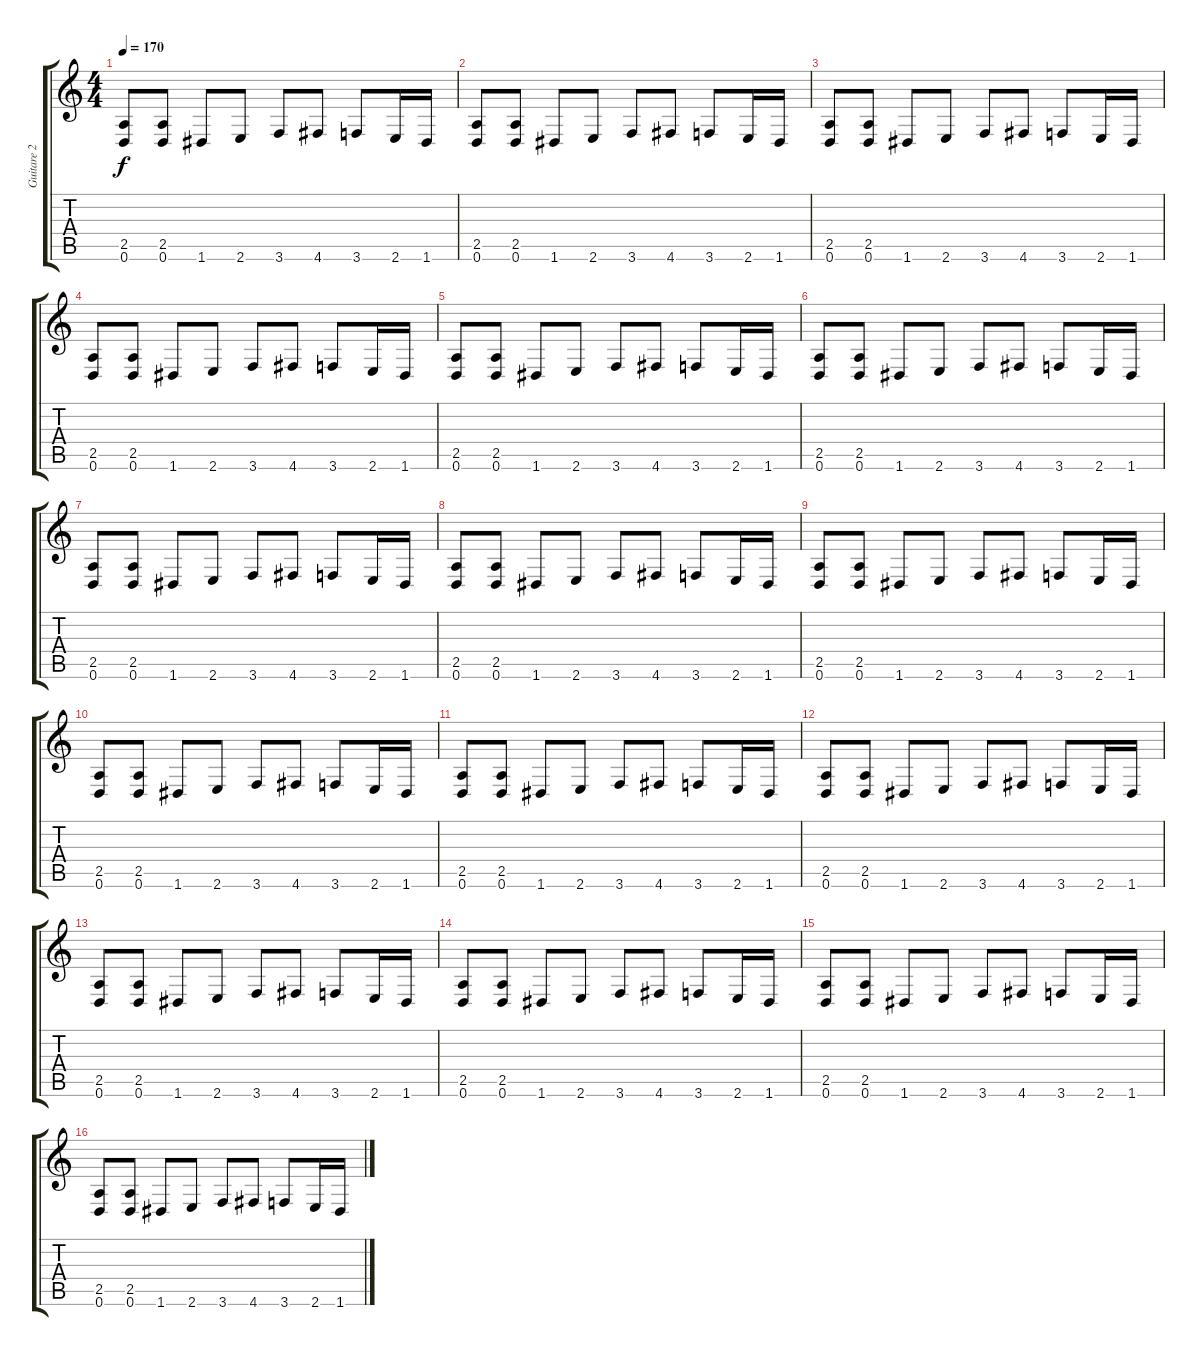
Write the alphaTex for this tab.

\track ("Guitare 2" "Guitare 2") {instrument overdrivenguitar}
\staff {score tabs}
\tuning (D4 A3 F3 C3 G2 D2) {hide}
\ts (4 4)
\tempo 170
\clef g2
\ks c
(2.5 0.6).8{dy f} (2.5 0.6).8 1.6.8 2.6.8 3.6.8 4.6.8 3.6.8 2.6.16 1.6.16 |
(2.5 0.6).8 (2.5 0.6).8 1.6.8 2.6.8 3.6.8 4.6.8 3.6.8 2.6.16 1.6.16 |
(2.5 0.6).8 (2.5 0.6).8 1.6.8 2.6.8 3.6.8 4.6.8 3.6.8 2.6.16 1.6.16 |
(2.5 0.6).8 (2.5 0.6).8 1.6.8 2.6.8 3.6.8 4.6.8 3.6.8 2.6.16 1.6.16 |
(2.5 0.6).8 (2.5 0.6).8 1.6.8 2.6.8 3.6.8 4.6.8 3.6.8 2.6.16 1.6.16 |
(2.5 0.6).8 (2.5 0.6).8 1.6.8 2.6.8 3.6.8 4.6.8 3.6.8 2.6.16 1.6.16 |
(2.5 0.6).8 (2.5 0.6).8 1.6.8 2.6.8 3.6.8 4.6.8 3.6.8 2.6.16 1.6.16 |
(2.5 0.6).8 (2.5 0.6).8 1.6.8 2.6.8 3.6.8 4.6.8 3.6.8 2.6.16 1.6.16 |
(2.5 0.6).8 (2.5 0.6).8 1.6.8 2.6.8 3.6.8 4.6.8 3.6.8 2.6.16 1.6.16 |
(2.5 0.6).8 (2.5 0.6).8 1.6.8 2.6.8 3.6.8 4.6.8 3.6.8 2.6.16 1.6.16 |
(2.5 0.6).8 (2.5 0.6).8 1.6.8 2.6.8 3.6.8 4.6.8 3.6.8 2.6.16 1.6.16 |
(2.5 0.6).8 (2.5 0.6).8 1.6.8 2.6.8 3.6.8 4.6.8 3.6.8 2.6.16 1.6.16 |
(2.5 0.6).8 (2.5 0.6).8 1.6.8 2.6.8 3.6.8 4.6.8 3.6.8 2.6.16 1.6.16 |
(2.5 0.6).8 (2.5 0.6).8 1.6.8 2.6.8 3.6.8 4.6.8 3.6.8 2.6.16 1.6.16 |
(2.5 0.6).8 (2.5 0.6).8 1.6.8 2.6.8 3.6.8 4.6.8 3.6.8 2.6.16 1.6.16 |
(2.5 0.6).8 (2.5 0.6).8 1.6.8 2.6.8 3.6.8 4.6.8 3.6.8 2.6.16 1.6.16
